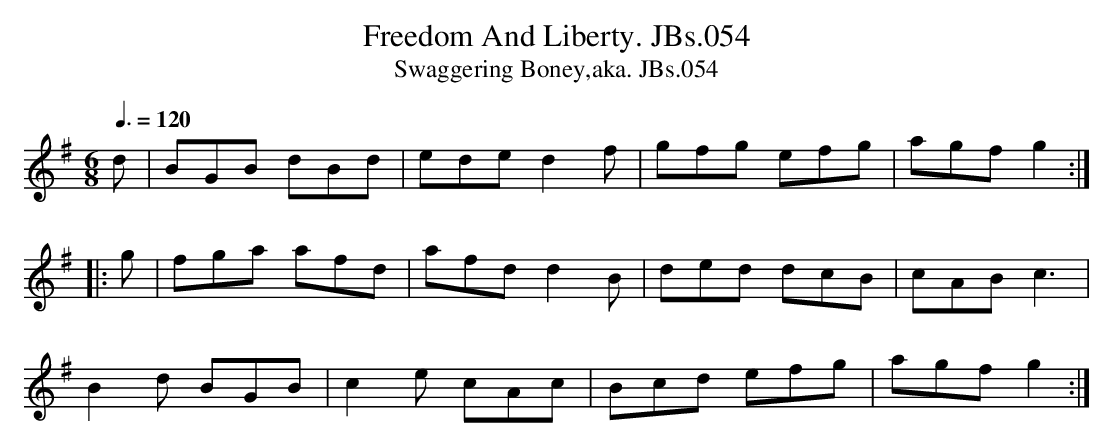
X:1
T:Freedom And Liberty. JBs.054
T:Swaggering Boney,aka. JBs.054
M:6/8
L:1/8
Q:3/8=120
K:G
d|BGB dBd|ede d2f|gfg efg|agf g2:|
|:g|fga afd|afd d2B|ded dcB|cAB c3|
B2 d BGB|c2e cAc|Bcd efg|agf g2:|
